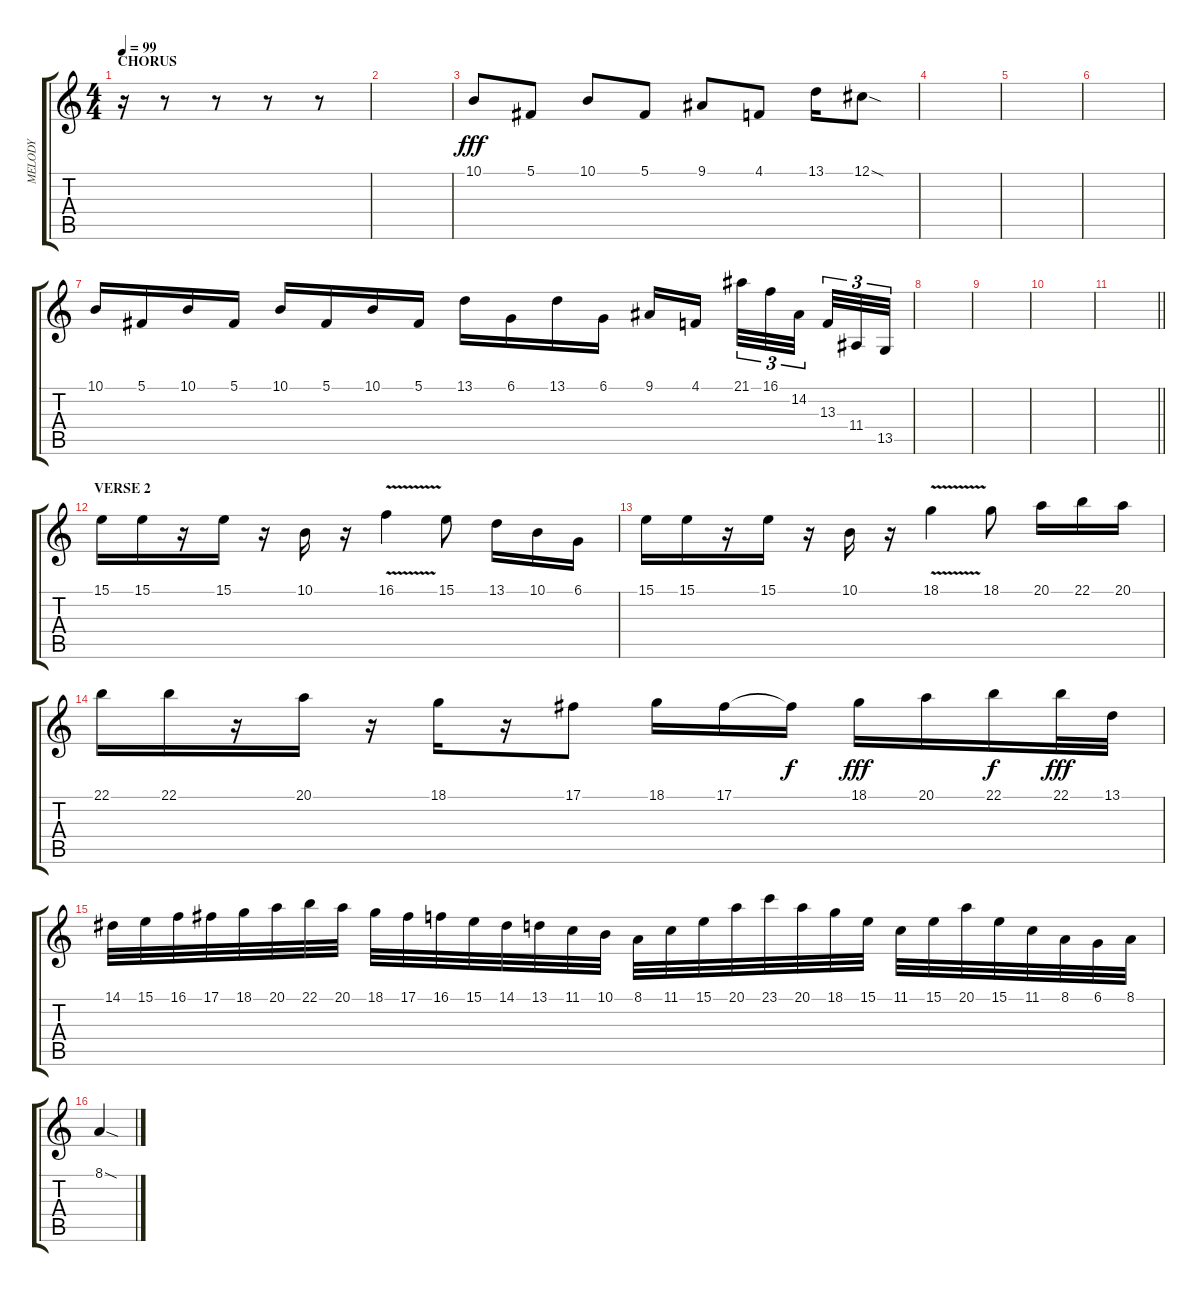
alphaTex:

\track ("MELODY" "MELODY") {instrument lead2sawtooth}
\staff {score tabs}
\tuning (Db4 Ab3 E3 B2 Gb2 Db2) {hide}
\ts (4 4)
\section ("" "CHORUS")
\tempo 99
\clef g2
\ks c
r.16{dy f} r.8 r.8 r.8 r.8 |
|
10.1.8{dy fff} 5.1.8 10.1.8 5.1.8 9.1.8 4.1.8 13.1.16 12.1{sod}.8 |
|
|
|
10.1.16 5.1.16 10.1.16 5.1.16 10.1.16 5.1.16 10.1.16 5.1.16 13.1.16 6.1.16 13.1.16 6.1.16 9.1.16 4.1.16{beam splitsecondary} 21.1.32{tu (3 2)} 16.1.32{tu (3 2)} 14.2.32{tu (3 2) beam splitsecondary} 13.3.32{tu (3 2)} 11.4.32{tu (3 2)} 13.5.32{tu (3 2)} |
|
|
|
\barLineRight lightlight
|
\section ("" "VERSE 2")
15.1.16 15.1.16 r.16 15.1.16 r.16 10.1.16 r.16 16.1{v}.4 15.1.8 13.1.16 10.1.16 6.1.16 |
15.1.16 15.1.16 r.16 15.1.16 r.16 10.1.16 r.16 18.1{v}.4 18.1.8 20.1.16 22.1.16 20.1.16 |
22.1.16 22.1.16 r.16 20.1.16 r.16 18.1.16 r.16 17.1.8 18.1.16 17.1.16 17.1{t}.16{dy f} 18.1.16{dy fff} 20.1.16 22.1.16{dy f} 22.1.32{dy fff} 13.1.32 |
14.1.32 15.1.32 16.1.32 17.1.32 18.1.32 20.1.32 22.1.32 20.1.32 18.1.32 17.1.32 16.1.32 15.1.32 14.1.32 13.1.32 11.1.32 10.1.32 8.1.32 11.1.32 15.1.32 20.1.32 23.1.32 20.1.32 18.1.32 15.1.32 11.1.32 15.1.32 20.1.32 15.1.32 11.1.32 8.1.32 6.1.32 8.1.32 |
8.1{sod}.4
